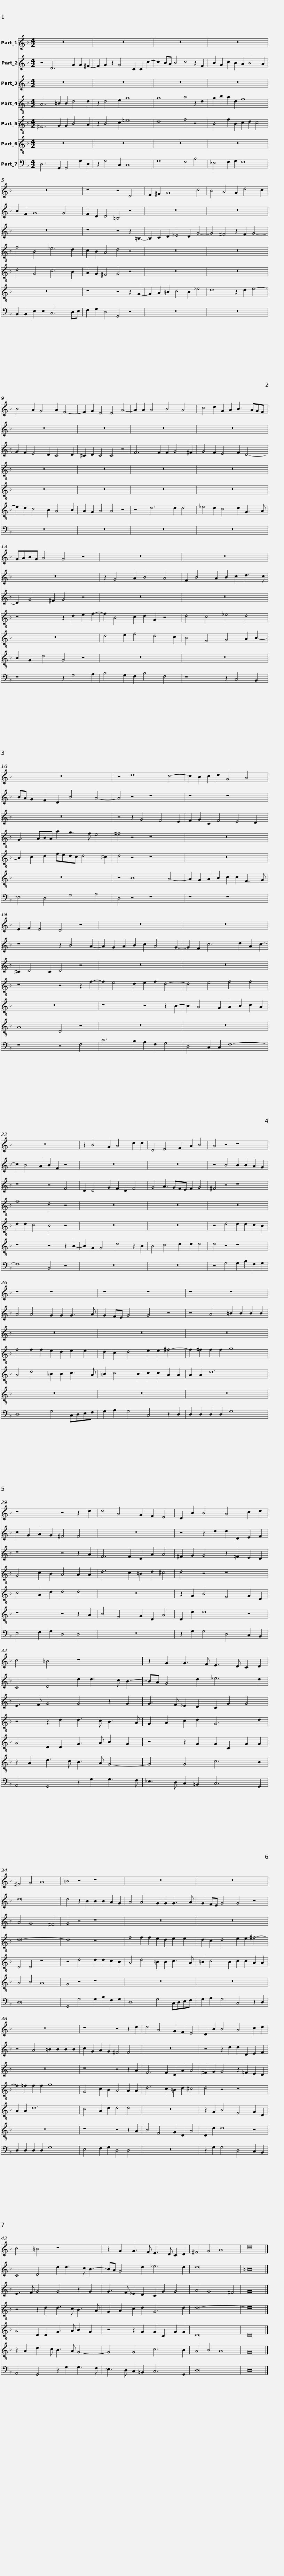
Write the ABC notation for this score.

X:1
%%score 1 2 3 4 5 6 7
L:1/8
M:4/2
I:linebreak $
K:F
V:1 treble
V:2 treble
V:3 treble
V:4 treble-8
V:5 treble-8
V:6 treble-8
V:7 bass
V:1
 z16 | z16 | z16 | z16 | z16 |$ %5
 z8 z4 D4 |$ E2 ^F2 G8 c4 | B4 A4 G2 d4 c2 | B4 A2 G4 A2 F4- | F2 G2 E4 E4 A4- | %10
 A2 A2 A4 B4 A4 | c4 d2 G2 A2 B3 AGF |$ GABG A4 G4 z4 | z16 | z16 | %15
 z16 | z4 d8 c4- |$ c2 B2 c2 d2 G4 A4 |$ E2 F2 E4 D4 z4 | z16 | %20
 z16 | z16 | z2 B4 G2 A4 d2 d2 | D4 E4 F2 A2 B4 |$ A4 z4 z8 | %25
 z8 z8 | z8 z8 | z8 z8 | z8 z4 z2 d2 | d4 A4 G2 F2 E4 |$ %30
 D2 B2 B4 A4 c2 d2 |$ c4 =B4 z8 | z2 G2 G3 F E3 D C2 D2 | ^F4 G4 A8 | =B4 z4 z8 | %35
 z16 |$ z16 | z16 |$ z8 z4 z2 d2 | d4 A4 G2 F2 E4 | %40
 D2 B2 B4 A4 c2 d2 | c4 =B4 z8 | z2 G2 G3 F E3 D C2 D2 |$ ^F4 G4 A8 | d16 |] %45
V:2
 z4 D6 G2 G2 ^F2- | F2 G2 z2 G4 C2 C2 c2- | c2 BA B4 c4 z2 F2 | B2 G2 c2 B2 A2 B4 A2 | B2 F2 G8 G4 |$ %5
 F2 D2 D4 =B,4 z4 |$ z16 | z16 | z16 | z16 | %10
 z16 | z16 |$ z16 | z2 G4 A2 B4 A4 | F2 B4 A2 B2 c2 d3 c | %15
 BA G2 F2 D2 B4 A4- | A4 z4 z8 |$ z8 z8 |$ z8 z2 B4 A2- | A2 G2 A2 B2 c2 A4 G2- | %20
 G2 F2 c6 d2 A2 c2- | c2 B4 A2 B2 F2 z4 | z16 | z16 |$ z4 B4 B2 B2 A2 G2 | %25
 A4 A4 G2 G2 G3 A | G2 FE G4 G4 z4 | z4 A4 =B2 B2 B2 B2 | c2 G2 A2 G2 ^F4 F4 | z16 |$ %30
 z4 z2 d2 d2 D2 E2 F2 |$ C4 D4 d2 d3 c B2- | BA G4 d2 _e6 d2 | d16 | d4 z2 B2 B2 B2 A2 G2 | %35
 A4 A4 G2 G2 G3 A |$ G2 FE G4 G4 z4 | z4 A4 =B2 B2 B2 B2 |$ c2 G2 A2 G2 ^F4 F4 | z16 | %40
 z4 z2 d2 d2 D2 E2 F2 | C4 D4 d2 d3 c B2- | BA G4 d2 _e6 d2 |$ d16 | =B16 |] %45
V:3
 z16 | z16 | z16 | z16 | z16 |$ %5
 z8 z4 z2 =B,2- |$ B,2 C2 D2 _E4 D2 G4- | G4 ^F4 z2 F2 G4- | G2 F2 E4 D2 C4 D2 | ^C2 D2 C4 C4 z4 | %10
 F6 F2 F2 G4 ^F2 | G4 F2 E4 F2 D4- |$ D2 G4 ^F2 G4 z4 | z16 | z16 | %15
 z16 | z4 z2 G4 F4 E2 |$ F2 G2 C2 F4 E4 D2 |$ ^C2 D4 C2 D4 z4 | z16 | %20
 z16 | z8 z4 F4 | D2 D4 G2 F2 D2 F4 | G4 A3 GFE F2 G4 |$ ^F4 z4 z8 | %25
 z16 | z16 | z16 | z8 z4 z2 A2 | F6 F2 D2 A2 A4 |$ %30
 ^F2 G2 G4 z2 =F2 E2 D2 |$ E3 F G4 G4 z2 G2 | G3 F _E2 D2 C2 G2 G4 | A4 G8 ^F4 | G4 z4 z8 | %35
 z16 |$ z16 | z16 |$ z8 z4 z2 A2 | F6 F2 D2 A2 A4 | %40
 ^F2 G2 G4 z2 =F2 E2 D2 | E3 F G4 G4 z2 G2 | G3 F _E2 D2 C2 G2 G4 |$ A4 G8 ^F4 | G16 |] %45
V:4
 A6 =B2 B2 d4 d2 | z2 d4 e2 g8 | g8 a4 z2 d2 | g2 b2 a2 d2 f8 | f4 B4 _e6 d2 |$ %5
 c2 B2 A4 d4 z4 |$ z16 | z16 | z16 | z16 | %10
 z16 | z16 |$ z8 z2 d2 e2 f2- | f2 B4 c2 d2 G2 z4 | d4 c4 _e4 d4 | %15
 G3 ABA a2 g3 f e4 | ^f4 z4 z8 |$ z16 |$ z8 z4 z2 f2- | f2 e4 d2 e2 f2 d4- | %20
 d4 e4 f4 f4 | f8 d4 z4 | z16 | z16 |$ z16 | %25
 f4 f2 f2 e2 d2 e2 e2 | d2 c2 d4 e2 e2 ^f4- | f2 ^f2 f2 f2 g8 | G4 c2 B2 A4 A2 A2 | d6 c2 =B2 d2 ^c4 |$ %30
 d4 z4 z8 |$ z4 z2 d2 d3 c B3 A | G2 A2 c2 d2 G6 d2 | d16- | d8 z8 | %35
 f4 f2 f2 e2 d2 e2 e2 |$ d2 c2 d4 e2 e2 ^f4- | f2 =f2 f2 f2 g8 |$ G4 c2 B2 A4 A2 A2 | d6 c2 =B2 d2 ^c4 | %40
 d4 z4 z8 | z4 z2 d2 d3 c B3 A | G2 A2 c2 d2 G6 d2 |$ d16- | d16 |] %45
V:5
 ^F6 G2 G2 B4 A2 | z2 B4 c2 =e8 | d8 f4 z4 | B4 f2 B2 c2 d2 c4 | d4 G4 c6 B2 |$ %5
 A2 G2 ^F4 G4 z4 |$ z16 | z16 | z16 | z16 | %10
 z16 | z16 |$ z16 | d4 e2 f4 d4 c2 | B4 F4 G4 A2 B2- | %15
 B2 c2 d2 fedc d4 ^c2 | d4 z4 z8 |$ z16 |$ z16 | z8 z4 z2 B2- | %20
 B2 A4 G2 A2 B2 c2 A2 | d2 d2 c4 B4 z4 | z16 | z16 |$ z4 d4 d2 d2 c2 B2 | %25
 A4 d4 =B2 B2 c3 A | =B2 c4 B2 c2 c2 A2 A2 | A2 A2 d12 | c4 A2 d2 d4 d4 | z16 |$ %30
 z2 G2 B4 F4 G2 D2 |$ A4 D2 D2 G3 A B2 G2 | z4 z2 G2 G2 C2 G2 G2 | D4 D4 z8 | z4 d4 d2 d2 c2 B2 | %35
 A4 d4 =B2 B2 c3 A |$ =B2 c4 B2 c2 c2 A2 A2 | A2 A2 d12 |$ c4 A2 d2 d4 d4 | z16 | %40
 z2 G2 B4 F4 G2 D2 | A4 D2 D2 G3 A B2 G2 | z4 z2 G2 G2 C2 G2 G2 |$ D16 | D16 |] %45
V:6
 z16 | z16 | z16 | z16 | z16 |$ %5
 z8 z4 z2 G2- |$ G2 A2 =B2 c4 B2 _e4 | d8 z2 d2 e4- | e2 d2 c4 B2 A4 B2 | A2 G2 A4 A4 z4 | %10
 z4 d6 d2 d4 | _e4 d2 c4 d2 G3 A |$ B2 G2 d4 G4 z4 | z16 | z16 | %15
 z16 | z4 B8 A4- |$ A2 G2 A2 B2 c2 c2 F3 G |$ A8 D4 z4 | z16 | %20
 z16 | z8 z4 z2 B2- | B2 G2 G4 d4 z2 B2 | B4 c4 d2 d2 d4 |$ d4 z4 z8 | %25
 z16 | z16 | z16 | z8 z4 z2 A2 | B4 F4 G2 D2 A4 |$ %30
 D2 d2 d8 z4 |$ z2 A2 d3 c B3 A G4- | G4 G4 c6 B2 | A4 B4 A8 | G4 z4 z8 | %35
 z16 |$ z16 | z16 |$ z8 z4 z2 A2 | B4 F4 G2 D2 A4 | %40
 D2 d2 d8 z4 | z2 A2 d3 c B3 A G4- | G4 G4 c6 B2 |$ A4 B4 A8 | G16 |] %45
V:7
 D,6 G,,2 G,,4 G,2 D,2 | z2 G,4 C,2 C,8 | G,8 F,4 B,4 | _E,4 F,2 G,2 F,8 | B,,2 B,,2 E,2 E,2 C,6 D,E, |$ %5
 F,2 G,2 D,4 G,,4 z4 |$ z16 | z16 | z16 | z16 | %10
 z16 | z16 |$ z8 z2 G,4 A,2 | B,4 G,2 F,2 B,4 F,4 | z8 z2 C,4 B,,2 | %15
 _E,4 D,4 G,4 A,4 | D,4 z4 z8 |$ z8 z8 |$ z8 z4 F,4 | C6 B,2 A,2 F,2 G,4 | %20
 D,4 C,2 C,2 F,8- | F,8 B,,4 z4 | z16 | z16 |$ z4 G,4 G,2 B,2 F,2 G,2 | %25
 D,8 G,4 C,D,E,F, | G,2 A,2 G,4 C,4 z2 D,2 | D,2 D,2 D,2 D,2 G,8 | E,4 F,2 G,2 D,4 D,4 | z16 |$ %30
 z2 G,2 G,4 D,4 C,2 B,,2 |$ A,,4 G,,4 z2 G,2 G,3 F, | _E,3 D, C,2 =B,,2 C,6 G,,2 | D,16 | G,,4 G,4 G,2 B,2 F,2 G,2 | %35
 D,8 G,4 C,D,E,F, |$ G,2 A,2 G,4 C,4 z2 D,2 | D,2 D,2 D,2 D,2 G,8 |$ E,4 F,2 G,2 D,4 D,4 | z16 | %40
 z2 G,2 G,4 D,4 C,2 B,,2 | A,,4 G,,4 z2 G,2 G,3 F, | _E,3 D, C,2 =B,,2 C,6 G,,2 |$ D,16 | D,16 |] %45
